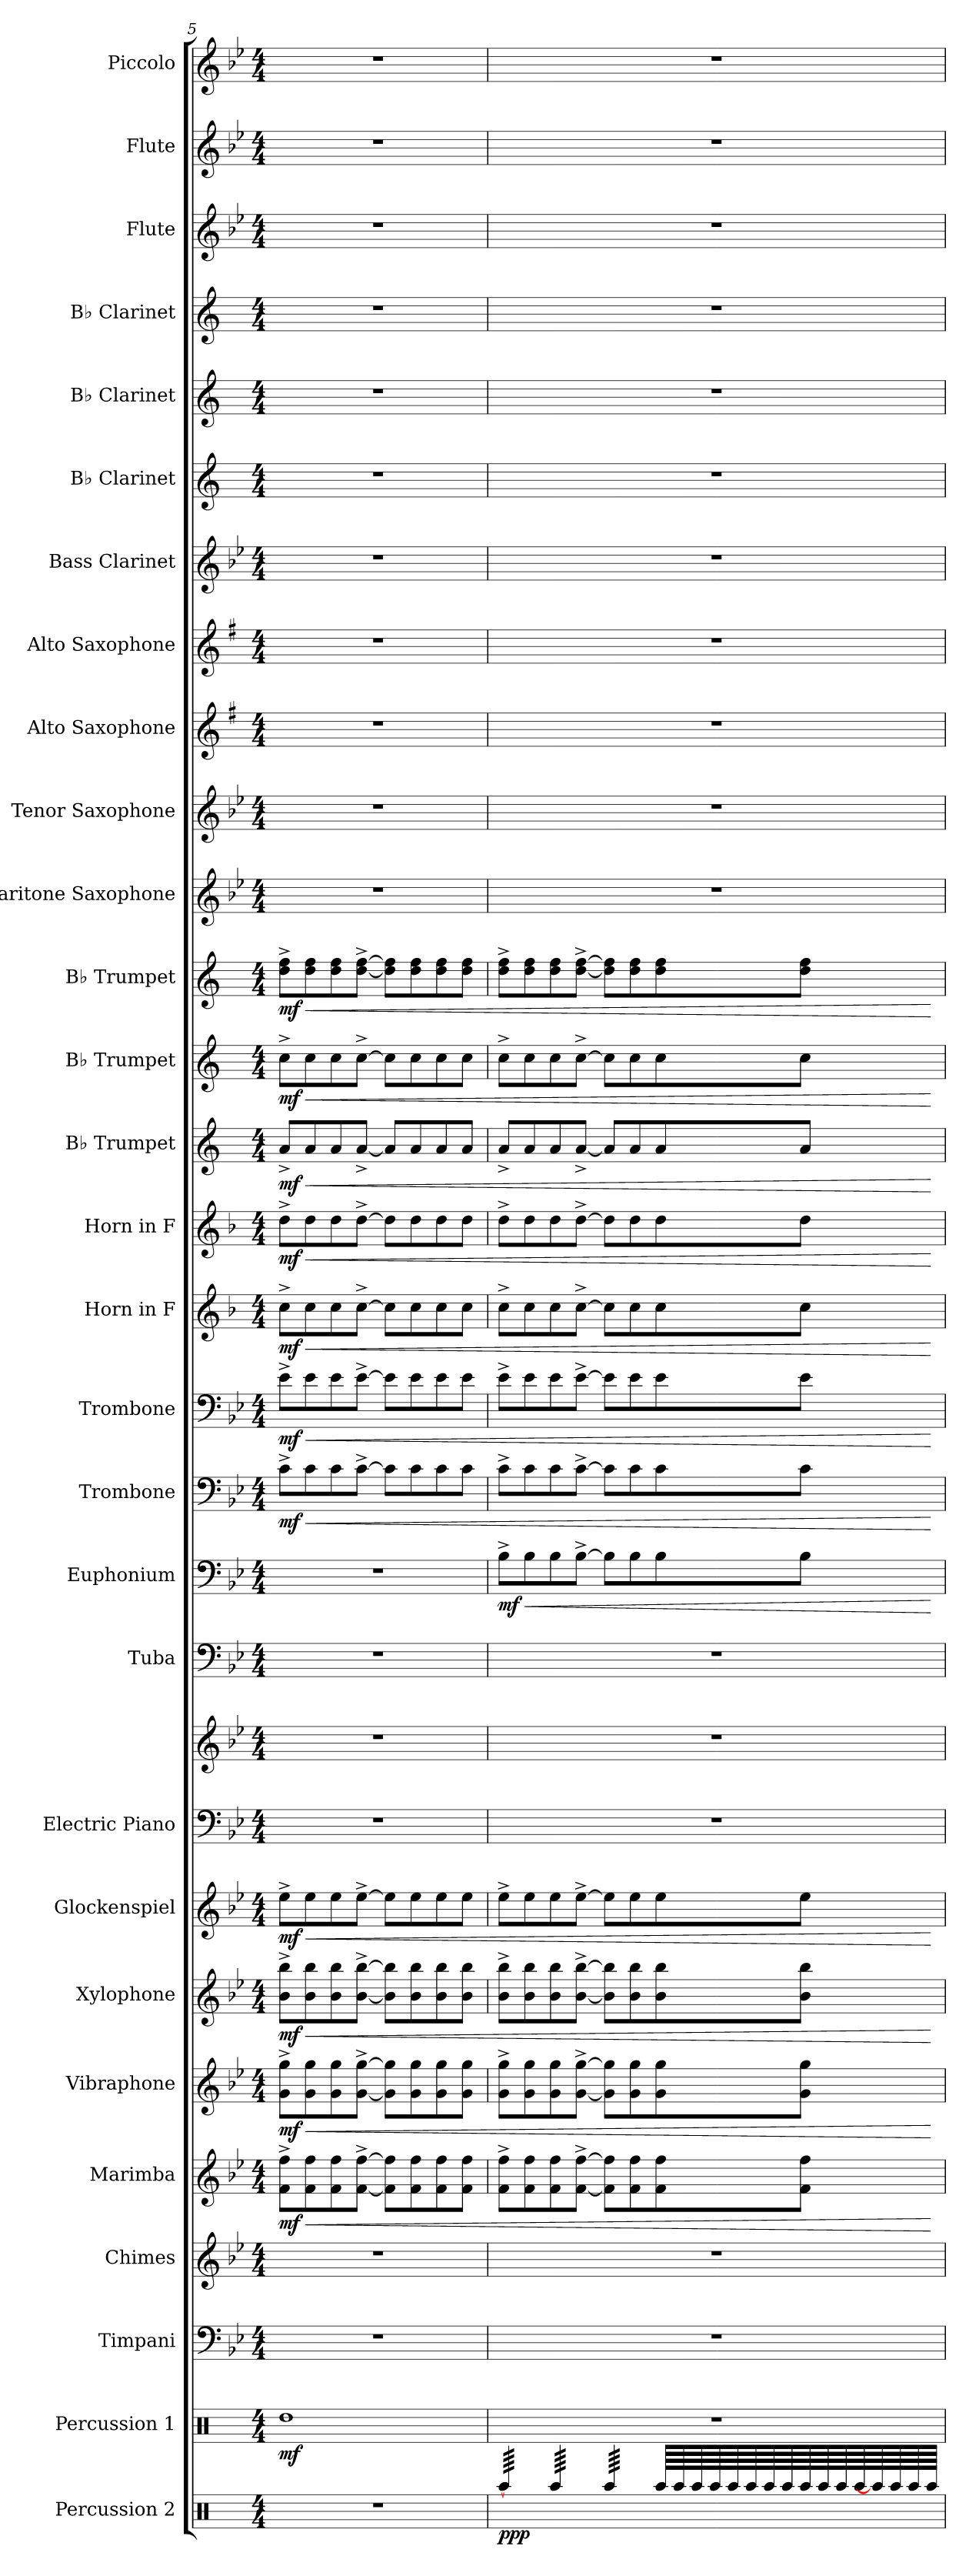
**kern	**dynam	**kern	**dynam	**kern	**kern	**kern	**dynam	**kern	**dynam	**kern	**dynam	**kern	**dynam	**kern	**kern	**kern	**kern	**dynam	**kern	**dynam	**kern	**dynam	**kern	**dynam	**kern	**dynam	**kern	**dynam	**kern	**dynam	**kern	**dynam	**kern	**kern	**kern	**kern	**kern	**kern	**kern	**kern	**kern	**kern	**kern
*part29	*part29	*part28	*part28	*part27	*part26	*part25	*part25	*part24	*part24	*part23	*part23	*part22	*part22	*part21	*part21	*part20	*part19	*part19	*part18	*part18	*part17	*part17	*part16	*part16	*part15	*part15	*part14	*part14	*part13	*part13	*part12	*part12	*part11	*part10	*part9	*part8	*part7	*part6	*part5	*part4	*part3	*part2	*part1
*staff30	*staff30	*staff29	*staff29	*staff28	*staff27	*staff26	*staff26	*staff25	*staff25	*staff24	*staff24	*staff23	*staff23	*staff22	*staff21	*staff20	*staff19	*staff19	*staff18	*staff18	*staff17	*staff17	*staff16	*staff16	*staff15	*staff15	*staff14	*staff14	*staff13	*staff13	*staff12	*staff12	*staff11	*staff10	*staff9	*staff8	*staff7	*staff6	*staff5	*staff4	*staff3	*staff2	*staff1
*I"Percussion 2	*	*I"Percussion 1	*	*I"Timpani	*I"Chimes	*I"Marimba	*	*I"Vibraphone	*	*I"Xylophone	*	*I"Glockenspiel	*	*I"Electric Piano	*	*I"Tuba	*I"Euphonium	*	*I"Trombone	*	*I"Trombone	*	*I"Horn in F	*	*I"Horn in F	*	*I"B♭ Trumpet	*	*I"B♭ Trumpet	*	*I"B♭ Trumpet	*	*I"Baritone Saxophone	*I"Tenor Saxophone	*I"Alto Saxophone	*I"Alto Saxophone	*I"Bass Clarinet	*I"B♭ Clarinet	*I"B♭ Clarinet	*I"B♭ Clarinet	*I"Flute	*I"Flute	*I"Piccolo
*I'Perc.	*	*I'Perc.	*	*I'Timp.	*I'Cme.	*I'Mrm.	*	*I'Vib.	*	*I'Xyl.	*	*I'Glock.	*	*I'El. Pno.	*	*I'Tba.	*I'Euph.	*	*I'Tbn.	*	*I'Tbn.	*	*	*	*	*	*I'B♭ Tpt.	*	*I'B♭ Tpt.	*	*I'B♭ Tpt.	*	*I'Bar. Sax.	*I'T. Sax.	*I'A. Sax.	*I'A. Sax.	*I'B. Cl.	*I'B♭ Cl.	*I'B♭ Cl.	*I'B♭ Cl.	*I'Fl.	*I'Fl.	*I'Picc.
*clefX	*	*clefX	*	*clefF4	*clefG2	*clefG2	*	*clefG2	*	*clefG2	*	*clefG2	*	*clefF4	*clefG2	*clefF4	*clefF4	*	*clefF4	*	*clefF4	*	*clefG2	*	*clefG2	*	*clefG2	*	*clefG2	*	*clefG2	*	*clefG2	*clefG2	*clefG2	*clefG2	*clefG2	*clefG2	*clefG2	*clefG2	*clefG2	*clefG2	*clefG2
*	*	*	*	*	*	*	*	*	*	*ITrd-7c-12	*	*ITrd-14c-24	*	*	*	*	*	*	*	*	*	*	*ITrd4c7	*	*ITrd4c7	*	*ITrd1c2	*	*ITrd1c2	*	*ITrd1c2	*	*ITrd12c21	*ITrd8c14	*ITrd5c9	*ITrd5c9	*ITrd8c14	*ITrd1c2	*ITrd1c2	*ITrd1c2	*	*	*ITrd-7c-12
*k[]	*	*k[]	*	*k[b-e-]	*k[b-e-]	*k[b-e-]	*	*k[b-e-]	*	*k[b-e-]	*	*k[b-e-]	*	*k[b-e-]	*k[b-e-]	*k[b-e-]	*k[b-e-]	*	*k[b-e-]	*	*k[b-e-]	*	*k[b-e-]	*	*k[b-e-]	*	*k[b-e-]	*	*k[b-e-]	*	*k[b-e-]	*	*k[b-e-]	*k[b-e-]	*k[b-e-]	*k[b-e-]	*k[b-e-]	*k[b-e-]	*k[b-e-]	*k[b-e-]	*k[b-e-]	*k[b-e-]	*k[b-e-]
*M4/4	*	*M4/4	*	*M4/4	*M4/4	*M4/4	*	*M4/4	*	*M4/4	*	*M4/4	*	*M4/4	*M4/4	*M4/4	*M4/4	*	*M4/4	*	*M4/4	*	*M4/4	*	*M4/4	*	*M4/4	*	*M4/4	*	*M4/4	*	*M4/4	*M4/4	*M4/4	*M4/4	*M4/4	*M4/4	*M4/4	*M4/4	*M4/4	*M4/4	*M4/4
=5	=5	=5	=5	=5	=5	=5	=5	=5	=5	=5	=5	=5	=5	=5	=5	=5	=5	=5	=5	=5	=5	=5	=5	=5	=5	=5	=5	=5	=5	=5	=5	=5	=5	=5	=5	=5	=5	=5	=5	=5	=5	=5	=5
!	!	!	!LO:DY:b	!	!	!	!LO:DY:b	!	!LO:DY:b	!	!LO:DY:b	!	!LO:DY:b	!	!	!	!	!	!	!LO:DY:b	!	!LO:DY:b	!	!LO:DY:b	!	!LO:DY:b	!	!LO:DY:b	!	!LO:DY:b	!	!LO:DY:b	!	!	!	!	!	!	!	!	!	!	!
1r	.	1Rdd	mf	1r	1r	8f\^ 8ff\^L	mf	8g\^ 8gg\^L	mf	8bb-\^ 8bbb-\^L	mf	8eeee-^\L	mf	1r	1r	1r	1r	.	8c^\L	mf	8e-^\L	mf	8f^\L	mf	8g^\L	mf	8g^/L	mf	8b-^\L	mf	8cc\^ 8ee-\^L	mf	1r	1r	1r	1r	1r	1r	1r	1r	1r	1r	1r
!	!	!	!	!	!	!	!LO:HP:b	!	!LO:HP:b	!	!LO:HP:b	!	!LO:HP:b	!	!	!	!	!	!	!LO:HP:b	!	!LO:HP:b	!	!LO:HP:b	!	!LO:HP:b	!	!LO:HP:b	!	!LO:HP:b	!	!LO:HP:b	!	!	!	!	!	!	!	!	!	!	!
.	.	.	.	.	.	8f\ 8ff\	<	8g\ 8gg\	<	8bb-\ 8bbb-\	<	8eeee-\	<	.	.	.	.	.	8c\	<	8e-\	<	8f\	<	8g\	<	8g/	<	8b-\	<	8cc\ 8ee-\	<	.	.	.	.	.	.	.	.	.	.	.
.	.	.	.	.	.	8f\ 8ff\	.	8g\ 8gg\	.	8bb-\ 8bbb-\	.	8eeee-\	.	.	.	.	.	.	8c\	.	8e-\	.	8f\	.	8g\	.	8g/	.	8b-\	.	8cc\ 8ee-\	.	.	.	.	.	.	.	.	.	.	.	.
.	.	.	.	.	.	[8f\^ [8ff\^J	.	[8g\^ [8gg\^J	.	[8bb-\^ [8bbb-\^J	.	[8eeee-^\J	.	.	.	.	.	.	[8c^\J	.	[8e-^\J	.	[8f^\J	.	[8g^\J	.	[8g^/J	.	[8b-^\J	.	[8cc\^ [8ee-\^J	.	.	.	.	.	.	.	.	.	.	.	.
.	.	.	.	.	.	8f\] 8ff\]L	.	8g\] 8gg\]L	.	8bb-\] 8bbb-\]L	.	8eeee-\L]	.	.	.	.	.	.	8c\L]	.	8e-\L]	.	8f\L]	.	8g\L]	.	8g/L]	.	8b-\L]	.	8cc\] 8ee-\]L	.	.	.	.	.	.	.	.	.	.	.	.
.	.	.	.	.	.	8f\ 8ff\	.	8g\ 8gg\	.	8bb-\ 8bbb-\	.	8eeee-\	.	.	.	.	.	.	8c\	.	8e-\	.	8f\	.	8g\	.	8g/	.	8b-\	.	8cc\ 8ee-\	.	.	.	.	.	.	.	.	.	.	.	.
.	.	.	.	.	.	8f\ 8ff\	.	8g\ 8gg\	.	8bb-\ 8bbb-\	.	8eeee-\	.	.	.	.	.	.	8c\	.	8e-\	.	8f\	.	8g\	.	8g/	.	8b-\	.	8cc\ 8ee-\	.	.	.	.	.	.	.	.	.	.	.	.
.	.	.	.	.	.	8f\ 8ff\J	.	8g\ 8gg\J	.	8bb-\ 8bbb-\J	.	8eeee-\J	.	.	.	.	.	.	8c\J	.	8e-\J	.	8f\J	.	8g\J	.	8g/J	.	8b-\J	.	8cc\ 8ee-\J	.	.	.	.	.	.	.	.	.	.	.	.
!!LO:PB:g=z
=6	=6	=6	=6	=6	=6	=6	=6	=6	=6	=6	=6	=6	=6	=6	=6	=6	=6	=6	=6	=6	=6	=6	=6	=6	=6	=6	=6	=6	=6	=6	=6	=6	=6	=6	=6	=6	=6	=6	=6	=6	=6	=6	=6
!LO:TX:a:t=sus. & crash cymb.	!	!	!	!	!	!	!	!	!	!	!	!	!	!	!	!	!	!	!	!	!	!	!	!	!	!	!	!	!	!	!	!	!	!	!	!	!	!	!	!	!	!	!
!	!LO:DY:b	!	!	!	!	!	!	!	!	!	!	!	!	!	!	!	!	!LO:DY:b	!	!	!	!	!	!	!	!	!	!	!	!	!	!	!	!	!	!	!	!	!	!	!	!	!
*tremolo	*	*	*	*	*	*	*	*	*	*	*	*	*	*	*	*	*	*	*	*	*	*	*	*	*	*	*	*	*	*	*	*	*	*	*	*	*	*	*	*	*	*	*
[64Raa/LLLL	ppp	1r	.	1r	1r	8f\^ 8ff\^L	.	8g\^ 8gg\^L	.	8bb-\^ 8bbb-\^L	.	8eeee-^\L	.	1r	1r	1r	8B-^\L	mf	8c^\L	.	8e-^\L	.	8f^\L	.	8g^\L	.	8g^/L	.	8b-^\L	.	8cc\^ 8ee-\^L	.	1r	1r	1r	1r	1r	1r	1r	1r	1r	1r	1r
64Raa/	.	.	.	.	.	.	.	.	.	.	.	.	.	.	.	.	.	.	.	.	.	.	.	.	.	.	.	.	.	.	.	.	.	.	.	.	.	.	.	.	.	.	.
64Raa/	.	.	.	.	.	.	.	.	.	.	.	.	.	.	.	.	.	.	.	.	.	.	.	.	.	.	.	.	.	.	.	.	.	.	.	.	.	.	.	.	.	.	.
64Raa/	.	.	.	.	.	.	.	.	.	.	.	.	.	.	.	.	.	.	.	.	.	.	.	.	.	.	.	.	.	.	.	.	.	.	.	.	.	.	.	.	.	.	.
64Raa/	.	.	.	.	.	.	.	.	.	.	.	.	.	.	.	.	.	.	.	.	.	.	.	.	.	.	.	.	.	.	.	.	.	.	.	.	.	.	.	.	.	.	.
64Raa/	.	.	.	.	.	.	.	.	.	.	.	.	.	.	.	.	.	.	.	.	.	.	.	.	.	.	.	.	.	.	.	.	.	.	.	.	.	.	.	.	.	.	.
64Raa/	.	.	.	.	.	.	.	.	.	.	.	.	.	.	.	.	.	.	.	.	.	.	.	.	.	.	.	.	.	.	.	.	.	.	.	.	.	.	.	.	.	.	.
64Raa/	.	.	.	.	.	.	.	.	.	.	.	.	.	.	.	.	.	.	.	.	.	.	.	.	.	.	.	.	.	.	.	.	.	.	.	.	.	.	.	.	.	.	.
!	!	!	!	!	!	!	!	!	!	!	!	!	!	!	!	!	!	!LO:HP:b	!	!	!	!	!	!	!	!	!	!	!	!	!	!	!	!	!	!	!	!	!	!	!	!	!
64Raa/	.	.	.	.	.	8f\ 8ff\	.	8g\ 8gg\	.	8bb-\ 8bbb-\	.	8eeee-\	.	.	.	.	8B-\	<	8c\	.	8e-\	.	8f\	.	8g\	.	8g/	.	8b-\	.	8cc\ 8ee-\	.	.	.	.	.	.	.	.	.	.	.	.
64Raa/	.	.	.	.	.	.	.	.	.	.	.	.	.	.	.	.	.	.	.	.	.	.	.	.	.	.	.	.	.	.	.	.	.	.	.	.	.	.	.	.	.	.	.
64Raa/	.	.	.	.	.	.	.	.	.	.	.	.	.	.	.	.	.	.	.	.	.	.	.	.	.	.	.	.	.	.	.	.	.	.	.	.	.	.	.	.	.	.	.
64Raa/	.	.	.	.	.	.	.	.	.	.	.	.	.	.	.	.	.	.	.	.	.	.	.	.	.	.	.	.	.	.	.	.	.	.	.	.	.	.	.	.	.	.	.
64Raa/	.	.	.	.	.	.	.	.	.	.	.	.	.	.	.	.	.	.	.	.	.	.	.	.	.	.	.	.	.	.	.	.	.	.	.	.	.	.	.	.	.	.	.
64Raa/	.	.	.	.	.	.	.	.	.	.	.	.	.	.	.	.	.	.	.	.	.	.	.	.	.	.	.	.	.	.	.	.	.	.	.	.	.	.	.	.	.	.	.
64Raa/	.	.	.	.	.	.	.	.	.	.	.	.	.	.	.	.	.	.	.	.	.	.	.	.	.	.	.	.	.	.	.	.	.	.	.	.	.	.	.	.	.	.	.
64Raa/JJJJ	.	.	.	.	.	.	.	.	.	.	.	.	.	.	.	.	.	.	.	.	.	.	.	.	.	.	.	.	.	.	.	.	.	.	.	.	.	.	.	.	.	.	.
64Raa/LLLL	.	.	.	.	.	8f\ 8ff\	.	8g\ 8gg\	.	8bb-\ 8bbb-\	.	8eeee-\	.	.	.	.	8B-\	.	8c\	.	8e-\	.	8f\	.	8g\	.	8g/	.	8b-\	.	8cc\ 8ee-\	.	.	.	.	.	.	.	.	.	.	.	.
64Raa/	.	.	.	.	.	.	.	.	.	.	.	.	.	.	.	.	.	.	.	.	.	.	.	.	.	.	.	.	.	.	.	.	.	.	.	.	.	.	.	.	.	.	.
64Raa/	.	.	.	.	.	.	.	.	.	.	.	.	.	.	.	.	.	.	.	.	.	.	.	.	.	.	.	.	.	.	.	.	.	.	.	.	.	.	.	.	.	.	.
64Raa/	.	.	.	.	.	.	.	.	.	.	.	.	.	.	.	.	.	.	.	.	.	.	.	.	.	.	.	.	.	.	.	.	.	.	.	.	.	.	.	.	.	.	.
64Raa/	.	.	.	.	.	.	.	.	.	.	.	.	.	.	.	.	.	.	.	.	.	.	.	.	.	.	.	.	.	.	.	.	.	.	.	.	.	.	.	.	.	.	.
64Raa/	.	.	.	.	.	.	.	.	.	.	.	.	.	.	.	.	.	.	.	.	.	.	.	.	.	.	.	.	.	.	.	.	.	.	.	.	.	.	.	.	.	.	.
64Raa/	.	.	.	.	.	.	.	.	.	.	.	.	.	.	.	.	.	.	.	.	.	.	.	.	.	.	.	.	.	.	.	.	.	.	.	.	.	.	.	.	.	.	.
64Raa/	.	.	.	.	.	.	.	.	.	.	.	.	.	.	.	.	.	.	.	.	.	.	.	.	.	.	.	.	.	.	.	.	.	.	.	.	.	.	.	.	.	.	.
64Raa/	.	.	.	.	.	[8f\^ [8ff\^J	.	[8g\^ [8gg\^J	.	[8bb-\^ [8bbb-\^J	.	[8eeee-^\J	.	.	.	.	[8B-^\J	.	[8c^\J	.	[8e-^\J	.	[8f^\J	.	[8g^\J	.	[8g^/J	.	[8b-^\J	.	[8cc\^ [8ee-\^J	.	.	.	.	.	.	.	.	.	.	.	.
64Raa/	.	.	.	.	.	.	.	.	.	.	.	.	.	.	.	.	.	.	.	.	.	.	.	.	.	.	.	.	.	.	.	.	.	.	.	.	.	.	.	.	.	.	.
64Raa/	.	.	.	.	.	.	.	.	.	.	.	.	.	.	.	.	.	.	.	.	.	.	.	.	.	.	.	.	.	.	.	.	.	.	.	.	.	.	.	.	.	.	.
64Raa/	.	.	.	.	.	.	.	.	.	.	.	.	.	.	.	.	.	.	.	.	.	.	.	.	.	.	.	.	.	.	.	.	.	.	.	.	.	.	.	.	.	.	.
64Raa/	.	.	.	.	.	.	.	.	.	.	.	.	.	.	.	.	.	.	.	.	.	.	.	.	.	.	.	.	.	.	.	.	.	.	.	.	.	.	.	.	.	.	.
64Raa/	.	.	.	.	.	.	.	.	.	.	.	.	.	.	.	.	.	.	.	.	.	.	.	.	.	.	.	.	.	.	.	.	.	.	.	.	.	.	.	.	.	.	.
64Raa/	.	.	.	.	.	.	.	.	.	.	.	.	.	.	.	.	.	.	.	.	.	.	.	.	.	.	.	.	.	.	.	.	.	.	.	.	.	.	.	.	.	.	.
64Raa/JJJJ	.	.	.	.	.	.	.	.	.	.	.	.	.	.	.	.	.	.	.	.	.	.	.	.	.	.	.	.	.	.	.	.	.	.	.	.	.	.	.	.	.	.	.
64Raa/LLLL	.	.	.	.	.	8f\] 8ff\]L	.	8g\] 8gg\]L	.	8bb-\] 8bbb-\]L	.	8eeee-\L]	.	.	.	.	8B-\L]	.	8c\L]	.	8e-\L]	.	8f\L]	.	8g\L]	.	8g/L]	.	8b-\L]	.	8cc\] 8ee-\]L	.	.	.	.	.	.	.	.	.	.	.	.
64Raa/	.	.	.	.	.	.	.	.	.	.	.	.	.	.	.	.	.	.	.	.	.	.	.	.	.	.	.	.	.	.	.	.	.	.	.	.	.	.	.	.	.	.	.
64Raa/	.	.	.	.	.	.	.	.	.	.	.	.	.	.	.	.	.	.	.	.	.	.	.	.	.	.	.	.	.	.	.	.	.	.	.	.	.	.	.	.	.	.	.
64Raa/	.	.	.	.	.	.	.	.	.	.	.	.	.	.	.	.	.	.	.	.	.	.	.	.	.	.	.	.	.	.	.	.	.	.	.	.	.	.	.	.	.	.	.
64Raa/	.	.	.	.	.	.	.	.	.	.	.	.	.	.	.	.	.	.	.	.	.	.	.	.	.	.	.	.	.	.	.	.	.	.	.	.	.	.	.	.	.	.	.
64Raa/	.	.	.	.	.	.	.	.	.	.	.	.	.	.	.	.	.	.	.	.	.	.	.	.	.	.	.	.	.	.	.	.	.	.	.	.	.	.	.	.	.	.	.
64Raa/	.	.	.	.	.	.	.	.	.	.	.	.	.	.	.	.	.	.	.	.	.	.	.	.	.	.	.	.	.	.	.	.	.	.	.	.	.	.	.	.	.	.	.
64Raa/	.	.	.	.	.	.	.	.	.	.	.	.	.	.	.	.	.	.	.	.	.	.	.	.	.	.	.	.	.	.	.	.	.	.	.	.	.	.	.	.	.	.	.
64Raa/	.	.	.	.	.	8f\ 8ff\	.	8g\ 8gg\	.	8bb-\ 8bbb-\	.	8eeee-\	.	.	.	.	8B-\	.	8c\	.	8e-\	.	8f\	.	8g\	.	8g/	.	8b-\	.	8cc\ 8ee-\	.	.	.	.	.	.	.	.	.	.	.	.
64Raa/	.	.	.	.	.	.	.	.	.	.	.	.	.	.	.	.	.	.	.	.	.	.	.	.	.	.	.	.	.	.	.	.	.	.	.	.	.	.	.	.	.	.	.
64Raa/	.	.	.	.	.	.	.	.	.	.	.	.	.	.	.	.	.	.	.	.	.	.	.	.	.	.	.	.	.	.	.	.	.	.	.	.	.	.	.	.	.	.	.
64Raa/	.	.	.	.	.	.	.	.	.	.	.	.	.	.	.	.	.	.	.	.	.	.	.	.	.	.	.	.	.	.	.	.	.	.	.	.	.	.	.	.	.	.	.
64Raa/	.	.	.	.	.	.	.	.	.	.	.	.	.	.	.	.	.	.	.	.	.	.	.	.	.	.	.	.	.	.	.	.	.	.	.	.	.	.	.	.	.	.	.
64Raa/	.	.	.	.	.	.	.	.	.	.	.	.	.	.	.	.	.	.	.	.	.	.	.	.	.	.	.	.	.	.	.	.	.	.	.	.	.	.	.	.	.	.	.
64Raa/	.	.	.	.	.	.	.	.	.	.	.	.	.	.	.	.	.	.	.	.	.	.	.	.	.	.	.	.	.	.	.	.	.	.	.	.	.	.	.	.	.	.	.
64Raa/JJJJ	.	.	.	.	.	.	.	.	.	.	.	.	.	.	.	.	.	.	.	.	.	.	.	.	.	.	.	.	.	.	.	.	.	.	.	.	.	.	.	.	.	.	.
64Raa/LLLL	.	.	.	.	.	8f\ 8ff\	.	8g\ 8gg\	.	8bb-\ 8bbb-\	.	8eeee-\	.	.	.	.	8B-\	.	8c\	.	8e-\	.	8f\	.	8g\	.	8g/	.	8b-\	.	8cc\ 8ee-\	.	.	.	.	.	.	.	.	.	.	.	.
64Raa/	.	.	.	.	.	.	.	.	.	.	.	.	.	.	.	.	.	.	.	.	.	.	.	.	.	.	.	.	.	.	.	.	.	.	.	.	.	.	.	.	.	.	.
64Raa/	.	.	.	.	.	.	.	.	.	.	.	.	.	.	.	.	.	.	.	.	.	.	.	.	.	.	.	.	.	.	.	.	.	.	.	.	.	.	.	.	.	.	.
64Raa/	.	.	.	.	.	.	.	.	.	.	.	.	.	.	.	.	.	.	.	.	.	.	.	.	.	.	.	.	.	.	.	.	.	.	.	.	.	.	.	.	.	.	.
64Raa/	.	.	.	.	.	.	.	.	.	.	.	.	.	.	.	.	.	.	.	.	.	.	.	.	.	.	.	.	.	.	.	.	.	.	.	.	.	.	.	.	.	.	.
64Raa/	.	.	.	.	.	.	.	.	.	.	.	.	.	.	.	.	.	.	.	.	.	.	.	.	.	.	.	.	.	.	.	.	.	.	.	.	.	.	.	.	.	.	.
64Raa/	.	.	.	.	.	.	.	.	.	.	.	.	.	.	.	.	.	.	.	.	.	.	.	.	.	.	.	.	.	.	.	.	.	.	.	.	.	.	.	.	.	.	.
64Raa/	.	.	.	.	.	.	.	.	.	.	.	.	.	.	.	.	.	.	.	.	.	.	.	.	.	.	.	.	.	.	.	.	.	.	.	.	.	.	.	.	.	.	.
64Raa/	.	.	.	.	.	8f\ 8ff\J	.	8g\ 8gg\J	.	8bb-\ 8bbb-\J	.	8eeee-\J	.	.	.	.	8B-\J	.	8c\J	.	8e-\J	.	8f\J	.	8g\J	.	8g/J	.	8b-\J	.	8cc\ 8ee-\J	.	.	.	.	.	.	.	.	.	.	.	.
64Raa/	.	.	.	.	.	.	.	.	.	.	.	.	.	.	.	.	.	.	.	.	.	.	.	.	.	.	.	.	.	.	.	.	.	.	.	.	.	.	.	.	.	.	.
64Raa/	.	.	.	.	.	.	.	.	.	.	.	.	.	.	.	.	.	.	.	.	.	.	.	.	.	.	.	.	.	.	.	.	.	.	.	.	.	.	.	.	.	.	.
64Raa/	.	.	.	.	.	.	.	.	.	.	.	.	.	.	.	.	.	.	.	.	.	.	.	.	.	.	.	.	.	.	.	.	.	.	.	.	.	.	.	.	.	.	.
64Raa/]	.	.	.	.	.	.	.	.	.	.	.	.	.	.	.	.	.	.	.	.	.	.	.	.	.	.	.	.	.	.	.	.	.	.	.	.	.	.	.	.	.	.	.
64Raa/	.	.	.	.	.	.	.	.	.	.	.	.	.	.	.	.	.	.	.	.	.	.	.	.	.	.	.	.	.	.	.	.	.	.	.	.	.	.	.	.	.	.	.
64Raa/	.	.	.	.	.	.	.	.	.	.	.	.	.	.	.	.	.	.	.	.	.	.	.	.	.	.	.	.	.	.	.	.	.	.	.	.	.	.	.	.	.	.	.
64Raa/JJJJ	.	.	.	.	.	.	.	.	.	.	.	.	.	.	.	.	.	.	.	.	.	.	.	.	.	.	.	.	.	.	.	.	.	.	.	.	.	.	.	.	.	.	.
*Xtremolo	*	*	*	*	*	*	*	*	*	*	*	*	*	*	*	*	*	*	*	*	*	*	*	*	*	*	*	*	*	*	*	*	*	*	*	*	*	*	*	*	*	*	*
.	.	.	.	.	.	.	[	.	[	.	[	.	[	.	.	.	.	[	.	[	.	[	.	[	.	[	.	[	.	[	.	[	.	.	.	.	.	.	.	.	.	.	.
=	=	=	=	=	=	=	=	=	=	=	=	=	=	=	=	=	=	=	=	=	=	=	=	=	=	=	=	=	=	=	=	=	=	=	=	=	=	=	=	=	=	=	=
*-	*-	*-	*-	*-	*-	*-	*-	*-	*-	*-	*-	*-	*-	*-	*-	*-	*-	*-	*-	*-	*-	*-	*-	*-	*-	*-	*-	*-	*-	*-	*-	*-	*-	*-	*-	*-	*-	*-	*-	*-	*-	*-	*-
